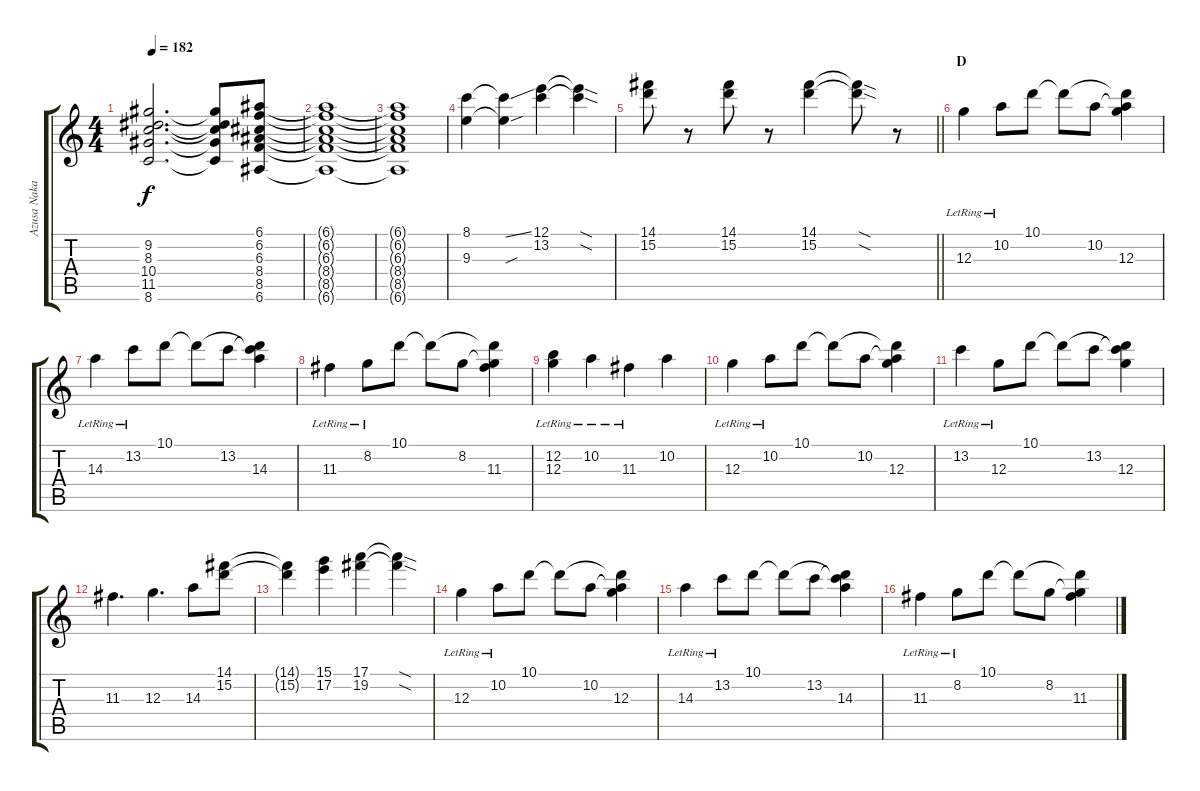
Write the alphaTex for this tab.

\track ("Azusa Nakano" "Azusa Naka") {instrument overdrivenguitar}
\staff {score tabs}
\tuning (E4 B3 G3 D3 A2 E2) {hide}
\ts (4 4)
\tempo 182
\clef g2
\ks c
(9.2{t} 8.3{t} 10.4{t} 11.5{t} 8.6{t}).2{d dy f} (9.2{t} 8.3{t} 10.4{t} 11.5{t} 8.6{t}).8 (6.1 6.2 6.3 8.4 8.5 6.6).8 |
(6.1{t} 6.2{t} 6.3{t} 8.4{t} 8.5{t} 6.6{t}).1 |
(6.1{t} 6.2{t} 6.3{t} 8.4{t} 8.5{t} 6.6{t}).1 |
(8.1 9.3).4 (8.1{ss t} 9.3{sou t}).4 (12.1 13.2).4 (12.1{sod t} 13.2{sod t}).4 |
\barLineRight lightlight
(14.1 15.2).8 r.8 (14.1 15.2).8 r.8 (14.1 15.2).4 (14.1{sod t} 15.2{sod t}).8 r.8 |
\section ("" "D")
12.3{lr}.4 10.2{lr}.8 10.1.8 10.1{t}.8 10.2.8 (10.1{t} 10.2{t} 12.3).4 |
14.3{lr}.4 13.2{lr}.8 10.1.8 10.1{t}.8 13.2.8 (10.1{t} 13.2{t} 14.3).4 |
11.3{lr}.4 8.2{lr}.8 10.1.8 10.1{t}.8 8.2.8 (10.1{t} 8.2{t} 11.3).4 |
(12.2{lr} 12.3{lr}).4 10.2{lr}.4 11.3{lr}.4 10.2.4 |
12.3{lr}.4 10.2{lr}.8 10.1.8 10.1{t}.8 10.2.8 (10.1{t} 10.2{t} 12.3).4 |
13.2{lr}.4 12.3{lr}.8 10.1.8 10.1{t}.8 13.2.8 (10.1{t} 13.2{t} 12.3).4 |
11.3.4{d} 12.3.4{d} 14.3.8 (14.1 15.2).8 |
(14.1{t} 15.2{t}).4 (15.1 17.2).4 (17.1 19.2).4 (17.1{sod t} 19.2{sod t}).4 |
12.3{lr}.4 10.2{lr}.8 10.1.8 10.1{t}.8 10.2.8 (10.1{t} 10.2{t} 12.3).4 |
14.3{lr}.4 13.2{lr}.8 10.1.8 10.1{t}.8 13.2.8 (10.1{t} 13.2{t} 14.3).4 |
11.3{lr}.4 8.2{lr}.8 10.1.8 10.1{t}.8 8.2.8 (10.1{t} 8.2{t} 11.3).4
